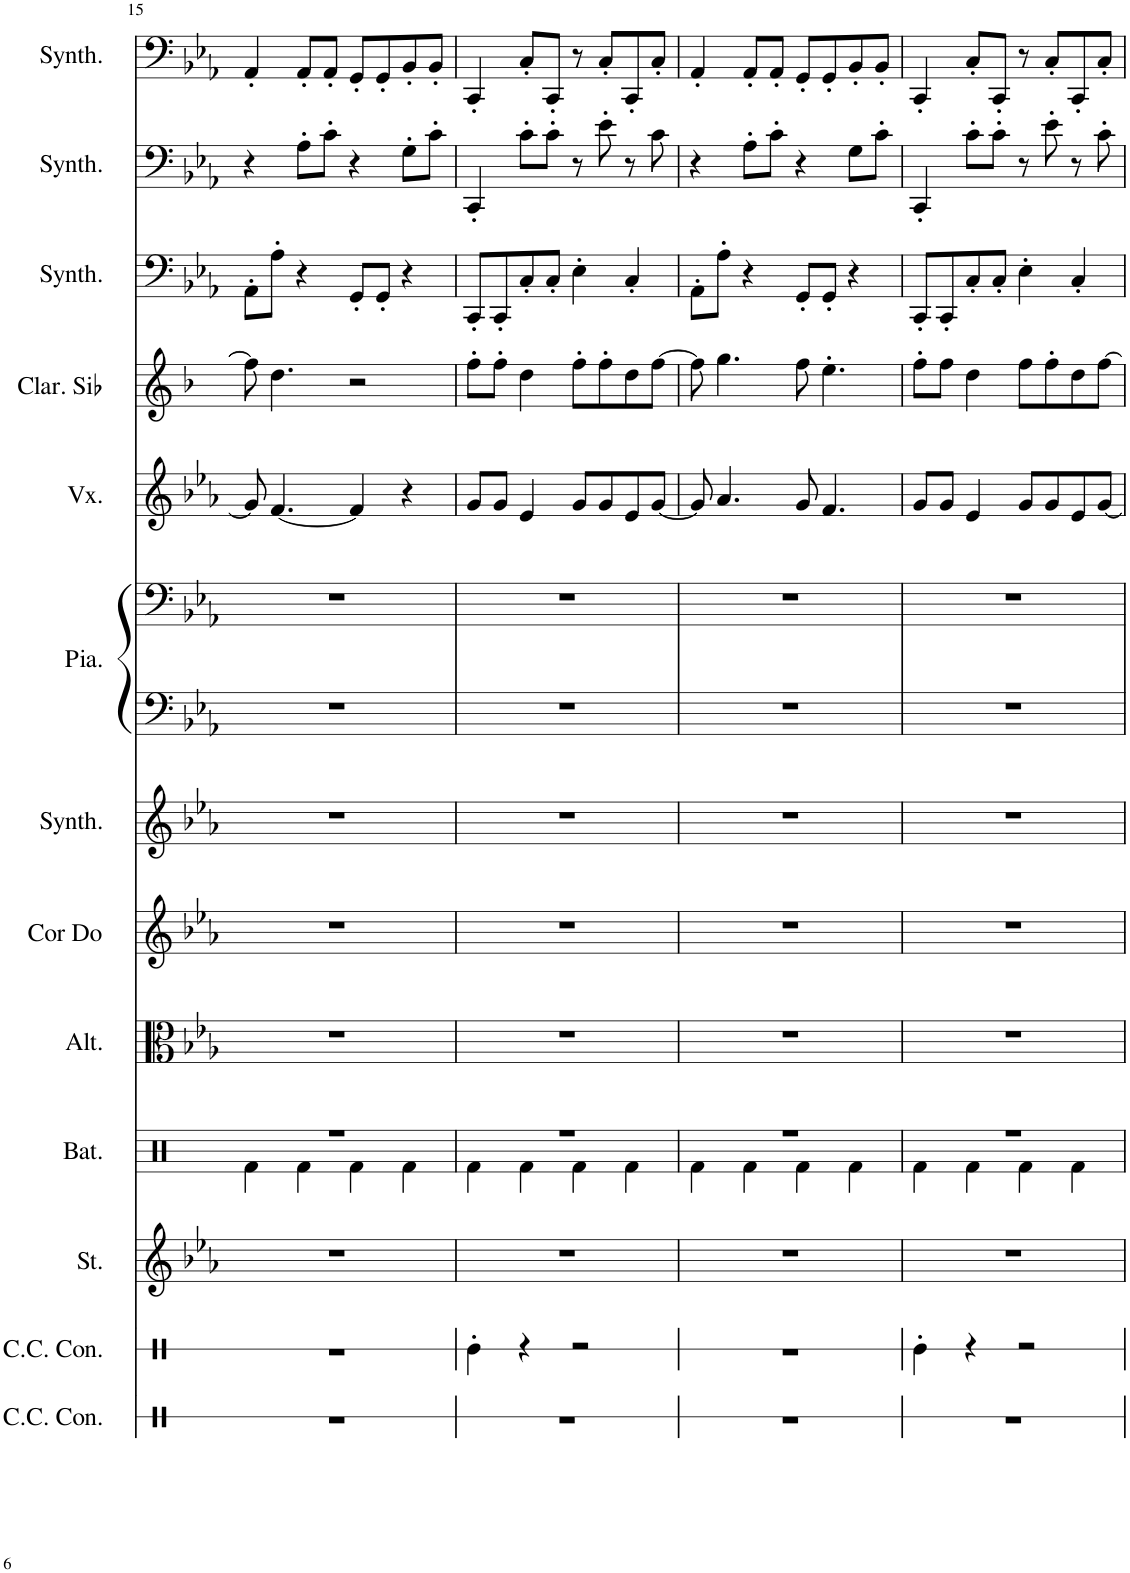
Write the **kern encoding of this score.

**kern	**kern	**kern	**kern	**kern	**kern	**kern	**kern	**kern	**kern	**kern	**kern	**kern	**kern
*part13	*part12	*part11	*part10	*part9	*part8	*part7	*part6	*part6	*part5	*part4	*part3	*part2	*part1
*staff14	*staff13	*staff12	*staff11	*staff10	*staff9	*staff8	*staff7	*staff6	*staff5	*staff4	*staff3	*staff2	*staff1
*I"Caisse claire de concert, Reverse Cymbal	*I"Caisse claire de concert, Taiko Drum	*I"Cordes, String Ensemble 2	*I"Batterie, Drums	*I"Altos, String Ensemble 1	*I"Cor Alto en Do, French Horn	*I"Synthétiseur de cuivres, Synth Brass 1	*I"Piano, Acoustic Grand Piano	*	*I"Voix, Synth Choir	*I"Clarinette en Sib	*I"Synthétiseur Pad, Pad 3 (polysynth)	*I"Synthétiseur d'instruments à cordes, Synth Strings 1	*I"Synthétiseur Pad, Pad 3 (polysynth)
*I'C.C. Con.	*I'C.C. Con.	*I'St.	*I'Bat.	*I'Alt.	*I'Cor Do	*I'Synth.	*I'Pia.	*	*I'Vx.	*I'Clar. Sib	*I'Synth.	*I'Synth.	*I'Synth.
!!LO:PB:g=z
*clefX	*clefX	*clefG2	*clefX	*clefC3	*clefG2	*clefG2	*clefF4	*clefF4	*clefG2	*clefG2	*clefF4	*clefF4	*clefF4
*	*	*	*	*	*Trd4c7	*	*	*	*	*Trd1c2	*	*	*
*k[b-e-a-]	*k[b-e-a-]	*k[b-e-a-]	*k[]	*k[b-e-a-]	*k[b-e-a-]	*k[b-e-a-]	*k[b-e-a-]	*k[b-e-a-]	*k[b-e-a-]	*k[b-]	*k[b-e-a-]	*k[b-e-a-]	*k[b-e-a-]
*M4/4	*M4/4	*M4/4	*M4/4	*M4/4	*M4/4	*M4/4	*M4/4	*M4/4	*M4/4	*M4/4	*M4/4	*M4/4	*M4/4
=15	=15	=15	=15	=15	=15	=15	=15	=15	=15	=15	=15	=15	=15
*	*	*	*^	*	*	*	*	*	*	*	*	*	*
1r	1r	1r	1r	4Rf\	1r	1r	1r	1r	1r	8g/]	8ff\]	8AA-'\L	4r	4AA-'/
.	.	.	.	.	.	.	.	.	.	[4.f/	4.dd\	8A-'\J	.	.
.	.	.	.	4Rf\	.	.	.	.	.	.	.	4r	8A-'\L	8AA-'/L
.	.	.	.	.	.	.	.	.	.	.	.	.	8c'\J	8AA-'/J
.	.	.	.	4Rf\	.	.	.	.	.	4f/]	2r	8GG'/L	4r	8GG'/L
.	.	.	.	.	.	.	.	.	.	.	.	8GG'/J	.	8GG'/
.	.	.	.	4Rf\	.	.	.	.	.	4r	.	4r	8G'\L	8BB-'/
.	.	.	.	.	.	.	.	.	.	.	.	.	8c'\J	8BB-'/J
=16	=16	=16	=16	=16	=16	=16	=16	=16	=16	=16	=16	=16	=16	=16
1r	4Re'\	1r	1r	4Rf\	1r	1r	1r	1r	1r	8g/L	8ff'\L	8CC'/L	4CC'/	4CC'/
.	.	.	.	.	.	.	.	.	.	8g/J	8ff'\J	8CC'/	.	.
.	4r	.	.	4Rf\	.	.	.	.	.	4e-/	4dd\	8C'/	8c'\L	8C'/L
.	.	.	.	.	.	.	.	.	.	.	.	8C'/J	8c'\J	8CC'/J
.	2r	.	.	4Rf\	.	.	.	.	.	8g/L	8ff'\L	4E-'\	8r	8r
.	.	.	.	.	.	.	.	.	.	8g/	8ff'\	.	8e-'\	8C'/L
.	.	.	.	4Rf\	.	.	.	.	.	8e-/	8dd\	4C'/	8r	8CC'/
.	.	.	.	.	.	.	.	.	.	[8g/J	[8ff\J	.	8c\	8C'/J
=17	=17	=17	=17	=17	=17	=17	=17	=17	=17	=17	=17	=17	=17	=17
1r	1r	1r	1r	4Rf\	1r	1r	1r	1r	1r	8g/]	8ff\]	8AA-'\L	4r	4AA-'/
.	.	.	.	.	.	.	.	.	.	4.a-/	4.gg\	8A-'\J	.	.
.	.	.	.	4Rf\	.	.	.	.	.	.	.	4r	8A-'\L	8AA-'/L
.	.	.	.	.	.	.	.	.	.	.	.	.	8c'\J	8AA-'/J
.	.	.	.	4Rf\	.	.	.	.	.	8g/	8ff\	8GG'/L	4r	8GG'/L
.	.	.	.	.	.	.	.	.	.	4.f/	4.ee'\	8GG'/J	.	8GG'/
.	.	.	.	4Rf\	.	.	.	.	.	.	.	4r	8G\L	8BB-'/
.	.	.	.	.	.	.	.	.	.	.	.	.	8c'\J	8BB-'/J
=18	=18	=18	=18	=18	=18	=18	=18	=18	=18	=18	=18	=18	=18	=18
1r	4Re'\	1r	1r	4Rf\	1r	1r	1r	1r	1r	8g/L	8ff'\L	8CC'/L	4CC'/	4CC'/
.	.	.	.	.	.	.	.	.	.	8g/J	8ff\J	8CC'/	.	.
.	4r	.	.	4Rf\	.	.	.	.	.	4e-/	4dd\	8C'/	8c'\L	8C'/L
.	.	.	.	.	.	.	.	.	.	.	.	8C'/J	8c'\J	8CC'/J
.	2r	.	.	4Rf\	.	.	.	.	.	8g/L	8ff\L	4E-'\	8r	8r
.	.	.	.	.	.	.	.	.	.	8g/	8ff'\	.	8e-'\	8C'/L
.	.	.	.	4Rf\	.	.	.	.	.	8e-/	8dd\	4C'/	8r	8CC'/
.	.	.	.	.	.	.	.	.	.	[8g/J	[8ff\J	.	8c'\	8C'/J
*	*	*	*v	*v	*	*	*	*	*	*	*	*	*	*
=	=	=	=	=	=	=	=	=	=	=	=	=	=
*-	*-	*-	*-	*-	*-	*-	*-	*-	*-	*-	*-	*-	*-
